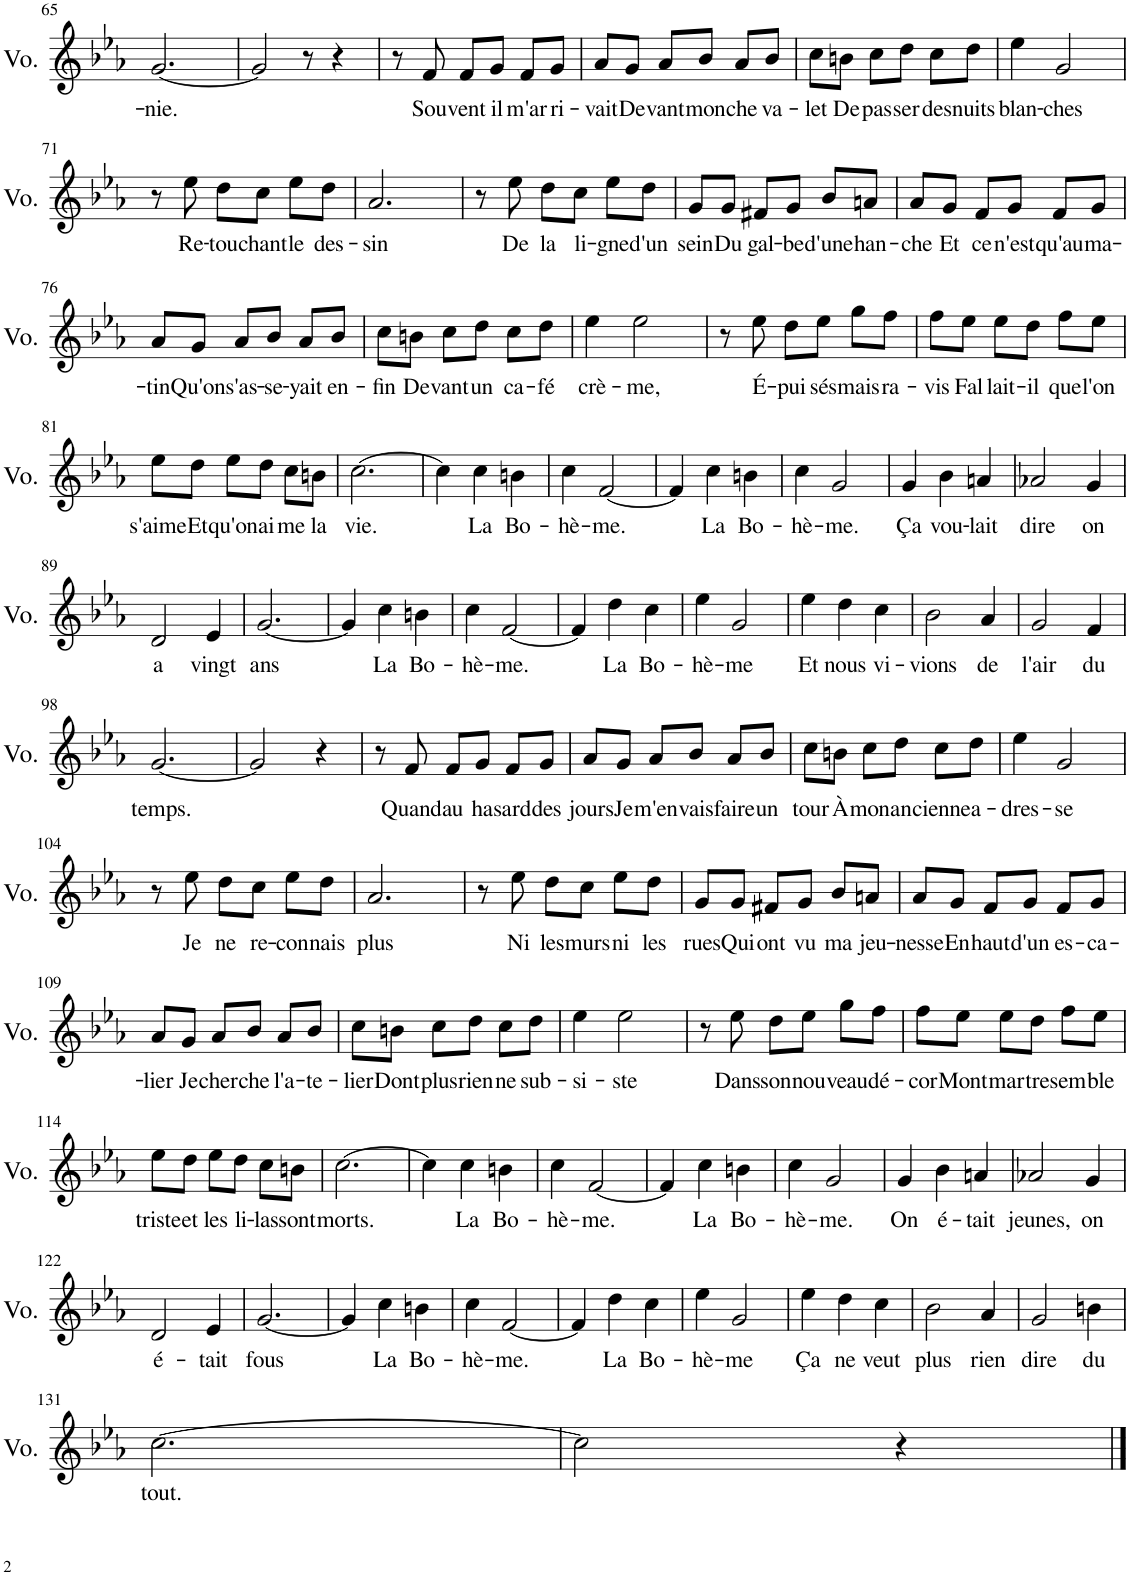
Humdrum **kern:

**kern	**text
*part1	*part1
*staff1	*staff1
*I"Voice	*
*I'Vo.	*
!!LO:PB:g=z
*clefG2	*
*k[b-e-a-]	*
*M3/4	*
=65	=65
!	!LO:LY:b
[2.g/	nie.
=66	=66
2g/]	.
8r	.
4r	.
=67	=67
8r	.
!	!LO:LY:b
8f/	Sou-
!	!LO:LY:b
8f/L	vent
!	!LO:LY:b
8g/J	-il
!	!LO:LY:b
8f/L	m'ar-
!	!LO:LY:b
8g/J	ri-
=68	=68
!	!LO:LY:b
8a-/L	vait
!	!LO:LY:b
8g/J	De-
!	!LO:LY:b
8a-/L	vant
!	!LO:LY:b
8b-/J	mon
!	!LO:LY:b
8a-/L	che-
!	!LO:LY:b
8b-/J	va-
=69	=69
!	!LO:LY:b
8cc\L	let
!	!LO:LY:b
8bn\J	De
!	!LO:LY:b
8cc\L	pas-
!	!LO:LY:b
8dd\J	ser
!	!LO:LY:b
8cc\L	des
!	!LO:LY:b
8dd\J	-nuits
=70	=70
!	!LO:LY:b
4ee-\	blan-
!	!LO:LY:b
2g/	ches
!!LO:LB:g=z
=71	=71
8r	.
!	!LO:LY:b
8ee-\	Re-
!	!LO:LY:b
8dd\L	tou-
!	!LO:LY:b
8cc\J	chant
!	!LO:LY:b
8ee-\L	le
!	!LO:LY:b
8dd\J	des-
=72	=72
!	!LO:LY:b
2.a-/	sin
=73	=73
8r	.
!	!LO:LY:b
8ee-\	-De
!	!LO:LY:b
8dd\L	-la
!	!LO:LY:b
8cc\J	li-
!	!LO:LY:b
8ee-\L	gne
!	!LO:LY:b
8dd\J	-d'un
=74	=74
!	!LO:LY:b
8g/L	sein
!	!LO:LY:b
8g/J	-Du
!	!LO:LY:b
8f#X/L	gal-
!	!LO:LY:b
8g/J	be
!	!LO:LY:b
8b-/L	d'une
!	!LO:LY:b
8an/J	han-
=75	=75
!	!LO:LY:b
8a-/L	che
!	!LO:LY:b
8g/J	Et
!	!LO:LY:b
8f/L	ce
!	!LO:LY:b
8g/J	-n'est
!	!LO:LY:b
8f/L	qu'au
!	!LO:LY:b
8g/J	ma-
!!LO:LB:g=z
=76	=76
!	!LO:LY:b
8a-/L	tin
!	!LO:LY:b
8g/J	Qu'on
!	!LO:LY:b
8a-/L	s'as-
!	!LO:LY:b
8b-/J	se-
!	!LO:LY:b
8a-/L	yait
!	!LO:LY:b
8b-/J	en-
=77	=77
!	!LO:LY:b
8cc\L	fin
!	!LO:LY:b
8bn\J	De-
!	!LO:LY:b
8cc\L	-vant
!	!LO:LY:b
8dd\J	un
!	!LO:LY:b
8cc\L	ca-
!	!LO:LY:b
8dd\J	-fé
=78	=78
!	!LO:LY:b
4ee-\	crè-
!	!LO:LY:b
2ee-\	me,
=79	=79
8r	.
!	!LO:LY:b
8ee-\	É-
!	!LO:LY:b
8dd\L	pui-
!	!LO:LY:b
8ee-\J	sés
!	!LO:LY:b
8gg\L	-mais
!	!LO:LY:b
8ff\J	ra-
=80	=80
!	!LO:LY:b
8ff\L	vis
!	!LO:LY:b
8ee-\J	Fal-
!	!LO:LY:b
8ee-\L	lait-
!	!LO:LY:b
8dd\J	-il
!	!LO:LY:b
8ff\L	-que
!	!LO:LY:b
8ee-\J	-l'on
!!LO:LB:g=z
=81	=81
!	!LO:LY:b
8ee-\L	-s'aime
!	!LO:LY:b
8dd\J	Et
!	!LO:LY:b
8ee-\L	qu'on
!	!LO:LY:b
8dd\J	-ai-
!	!LO:LY:b
8cc\L	-me
!	!LO:LY:b
8bn\J	la
=82	=82
!	!LO:LY:b
[2.cc\	vie.
=83	=83
4cc\]	.
!	!LO:LY:b
4cc\	La
!	!LO:LY:b
4bn\	Bo-
=84	=84
!	!LO:LY:b
4cc\	hè-
!	!LO:LY:b
[2f/	me.
=85	=85
4f/]	.
!	!LO:LY:b
4cc\	La
!	!LO:LY:b
4bn\	Bo-
=86	=86
!	!LO:LY:b
4cc\	hè-
!	!LO:LY:b
2g/	me.
=87	=87
!	!LO:LY:b
4g/	Ça
!	!LO:LY:b
4b-\	vou-
!	!LO:LY:b
4an/	lait
=88	=88
!	!LO:LY:b
2a-X/	dire
!	!LO:LY:b
4g/	on
!!LO:LB:g=z
=89	=89
!	!LO:LY:b
2d/	a
!	!LO:LY:b
4e-/	-vingt
=90	=90
!	!LO:LY:b
[2.g/	ans
=91	=91
4g/]	.
!	!LO:LY:b
4cc\	La
!	!LO:LY:b
4bn\	Bo-
=92	=92
!	!LO:LY:b
4cc\	hè-
!	!LO:LY:b
[2f/	me.
=93	=93
4f/]	.
!	!LO:LY:b
4dd\	La
!	!LO:LY:b
4cc\	Bo-
=94	=94
!	!LO:LY:b
4ee-\	hè-
!	!LO:LY:b
2g/	me
=95	=95
!	!LO:LY:b
4ee-\	Et
!	!LO:LY:b
4dd\	nous
!	!LO:LY:b
4cc\	vi-
=96	=96
!	!LO:LY:b
2b-\	vions
!	!LO:LY:b
4a-/	de
=97	=97
!	!LO:LY:b
2g/	l'air
!	!LO:LY:b
4f/	du
!!LO:LB:g=z
=98	=98
!	!LO:LY:b
[2.g/	temps.
=99	=99
2g/]	.
4r	.
=100	=100
8r	.
!	!LO:LY:b
8f/	Quand
!	!LO:LY:b
8f/L	au
!	!LO:LY:b
8g/J	ha-
!	!LO:LY:b
8f/L	sard
!	!LO:LY:b
8g/J	des
=101	=101
!	!LO:LY:b
8a-/L	jours
!	!LO:LY:b
8g/J	Je
!	!LO:LY:b
8a-/L	m'en
!	!LO:LY:b
8b-/J	vais
!	!LO:LY:b
8a-/L	-faire
!	!LO:LY:b
8b-/J	un
=102	=102
!	!LO:LY:b
8cc\L	tour
!	!LO:LY:b
8bn\J	À
!	!LO:LY:b
8cc\L	-mon
!	!LO:LY:b
8dd\J	an-
!	!LO:LY:b
8cc\L	cienne
!	!LO:LY:b
8dd\J	a-
=103	=103
!	!LO:LY:b
4ee-\	dres-
!	!LO:LY:b
2g/	se
!!LO:LB:g=z
=104	=104
8r	.
!	!LO:LY:b
8ee-\	-Je
!	!LO:LY:b
8dd\L	ne
!	!LO:LY:b
8cc\J	re-
!	!LO:LY:b
8ee-\L	con-
!	!LO:LY:b
8dd\J	nais
=105	=105
!	!LO:LY:b
2.a-/	plus
=106	=106
8r	.
!	!LO:LY:b
8ee-\	-Ni
!	!LO:LY:b
8dd\L	-les
!	!LO:LY:b
8cc\J	murs
!	!LO:LY:b
8ee-\L	ni
!	!LO:LY:b
8dd\J	-les
=107	=107
!	!LO:LY:b
8g/L	rues
!	!LO:LY:b
8g/J	-Qui
!	!LO:LY:b
8f#X/L	ont
!	!LO:LY:b
8g/J	vu
!	!LO:LY:b
8b-/L	ma
!	!LO:LY:b
8an/J	jeu-
=108	=108
!	!LO:LY:b
8a-/L	nesse
!	!LO:LY:b
8g/J	En
!	!LO:LY:b
8f/L	haut
!	!LO:LY:b
8g/J	-d'un
!	!LO:LY:b
8f/L	es-
!	!LO:LY:b
8g/J	ca-
!!LO:LB:g=z
=109	=109
!	!LO:LY:b
8a-/L	lier
!	!LO:LY:b
8g/J	Je
!	!LO:LY:b
8a-/L	cher-
!	!LO:LY:b
8b-/J	-che
!	!LO:LY:b
8a-/L	l'a-
!	!LO:LY:b
8b-/J	te-
=110	=110
!	!LO:LY:b
8cc\L	-lier
!	!LO:LY:b
8bn\J	Dont
!	!LO:LY:b
8cc\L	-plus
!	!LO:LY:b
8dd\J	rien
!	!LO:LY:b
8cc\L	-ne
!	!LO:LY:b
8dd\J	-sub-
=111	=111
!	!LO:LY:b
4ee-\	si-
!	!LO:LY:b
2ee-\	ste
=112	=112
8r	.
!	!LO:LY:b
8ee-\	Dans
!	!LO:LY:b
8dd\L	-son
!	!LO:LY:b
8ee-\J	nou-
!	!LO:LY:b
8gg\L	-veau
!	!LO:LY:b
8ff\J	dé-
=113	=113
!	!LO:LY:b
8ff\L	cor
!	!LO:LY:b
8ee-\J	Mont-
!	!LO:LY:b
8ee-\L	mar-
!	!LO:LY:b
8dd\J	-tre
!	!LO:LY:b
8ff\L	-sem-
!	!LO:LY:b
8ee-\J	-ble
!!LO:LB:g=z
=114	=114
!	!LO:LY:b
8ee-\L	-triste
!	!LO:LY:b
8dd\J	et
!	!LO:LY:b
8ee-\L	-les
!	!LO:LY:b
8dd\J	li-
!	!LO:LY:b
8cc\L	las
!	!LO:LY:b
8bn\J	sont
=115	=115
!	!LO:LY:b
[2.cc\	morts.
=116	=116
4cc\]	.
!	!LO:LY:b
4cc\	La
!	!LO:LY:b
4bn\	Bo-
=117	=117
!	!LO:LY:b
4cc\	hè-
!	!LO:LY:b
[2f/	me.
=118	=118
4f/]	.
!	!LO:LY:b
4cc\	La
!	!LO:LY:b
4bn\	Bo-
=119	=119
!	!LO:LY:b
4cc\	hè-
!	!LO:LY:b
2g/	me.
=120	=120
!	!LO:LY:b
4g/	On
!	!LO:LY:b
4b-\	é-
!	!LO:LY:b
4an/	tait
=121	=121
!	!LO:LY:b
2a-X/	jeunes,
!	!LO:LY:b
4g/	on
!!LO:LB:g=z
=122	=122
!	!LO:LY:b
2d/	é-
!	!LO:LY:b
4e-/	-tait
=123	=123
!	!LO:LY:b
[2.g/	fous
=124	=124
4g/]	.
!	!LO:LY:b
4cc\	La
!	!LO:LY:b
4bn\	Bo-
=125	=125
!	!LO:LY:b
4cc\	hè-
!	!LO:LY:b
[2f/	me.
=126	=126
4f/]	.
!	!LO:LY:b
4dd\	La
!	!LO:LY:b
4cc\	Bo-
=127	=127
!	!LO:LY:b
4ee-\	hè-
!	!LO:LY:b
2g/	me
=128	=128
!	!LO:LY:b
4ee-\	Ça
!	!LO:LY:b
4dd\	ne
!	!LO:LY:b
4cc\	-veut
=129	=129
!	!LO:LY:b
2b-\	plus
!	!LO:LY:b
4a-/	rien
=130	=130
!	!LO:LY:b
2g/	dire
!	!LO:LY:b
4bn\	du
!!LO:LB:g=z
=131	=131
!	!LO:LY:b
[2.cc\	tout.
=132	=132
2cc\]	.
4r	.
==	==
*-	*-
